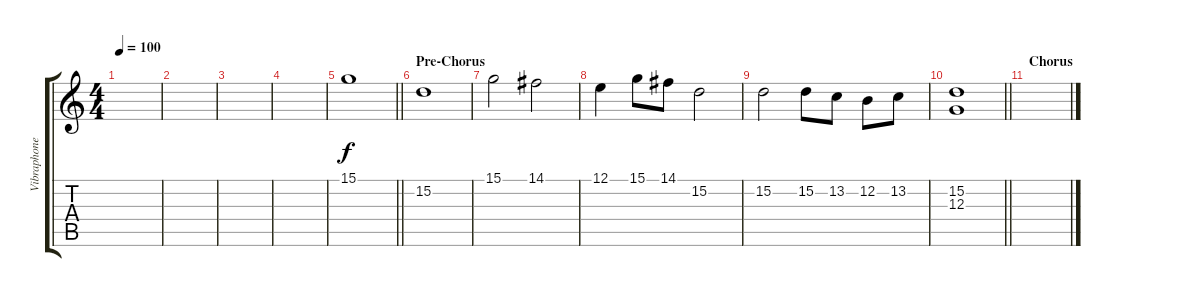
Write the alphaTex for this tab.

\track ("Vibraphone" "Vibraphone") {instrument vibraphone}
\staff {score tabs}
\tuning (E4 B3 G3 D3 A2 E2) {hide}
\ts (4 4)
\tempo 100
\clef g2
\ks c
|
|
|
|
\barLineRight lightlight
15.1.1 |
\section ("" "Pre-Chorus")
15.2.1 |
15.1.2 14.1.2 |
12.1.4 15.1.8 14.1.8 15.2.2 |
15.2.2 15.2.8 13.2.8 12.2.8 13.2.8 |
\barLineRight lightlight
(15.2 12.3).1 |
\section ("" "Chorus")
